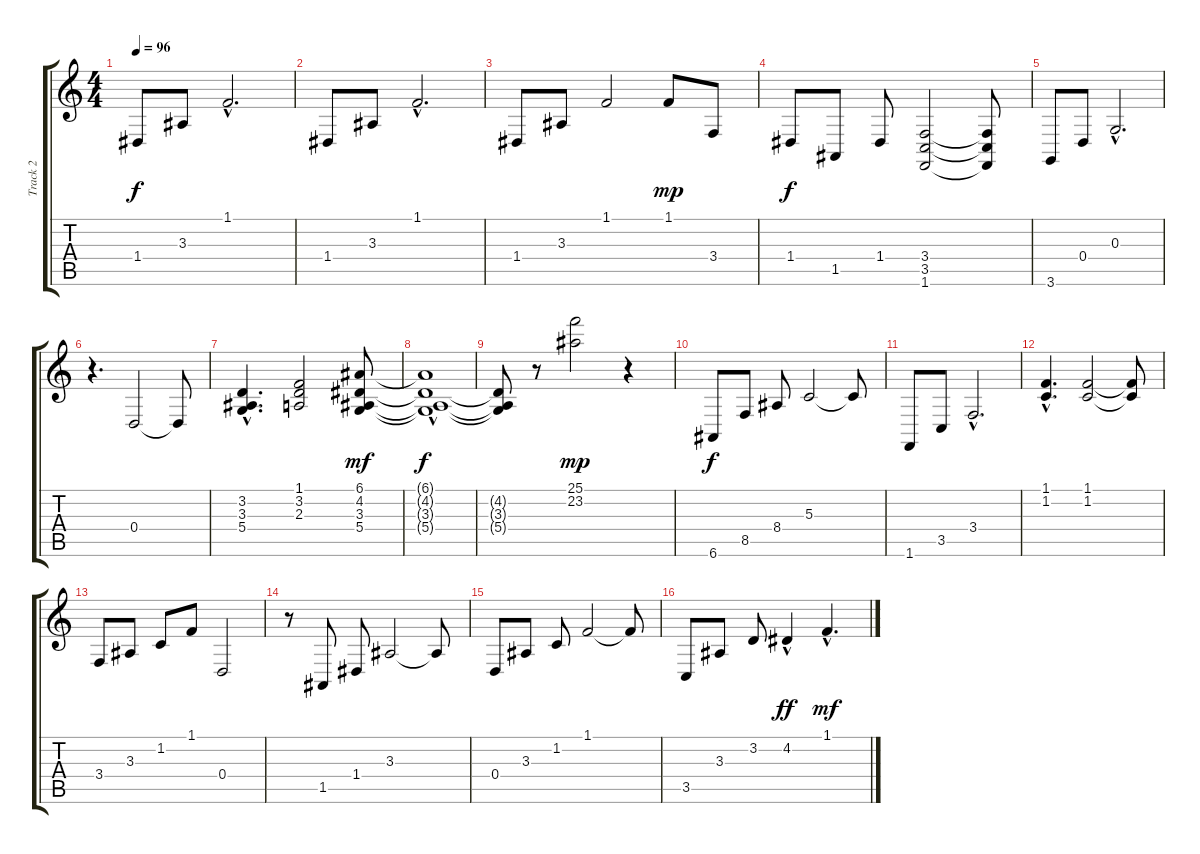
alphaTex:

\track ("Track 2" "Track 2") {instrument acousticgrandpiano}
\staff {score tabs}
\tuning (E4 B3 G3 D3 A2 E2) {hide}
\ts (4 4)
\tempo 96
\clef g2
\ks c
1.4.8{dy f instrument acousticgrandpiano} 3.3.8 1.1{hac}.2{d} |
1.4.8 3.3.8 1.1{hac}.2{d} |
1.4.8 3.3.8 1.1.2 1.1.8{dy mp} 3.4.8 |
1.4.8{dy f} 1.5.8 1.4.8 (3.4 3.5 1.6).2 (3.4{t} 3.5{t} 1.6{t}).8 |
3.6.8 0.4.8 0.3{hac}.2{d} |
r.4{d} 0.4.2 0.4{t}.8 |
(3.2{hac} 3.3{hac} 5.4{hac}).4{d} (1.1 3.2 2.3).2 (6.1 4.2 3.3 5.4).8{dy mf} |
(6.1{hac t} 4.2{t} 3.3{t} 5.4{t}).1{dy f} |
(4.2{t} 3.3{t} 5.4{t}).8 r.8 (25.1 23.2).2{dy mp} r.4 |
6.6.8{dy f} 8.5.8 8.4.8 5.3.2 5.3{t}.8 |
1.6.8 3.5.8 3.4{hac}.2{d} |
(1.1{hac} 1.2{hac}).4{d} (1.1 1.2).2 (1.1{t} 1.2{t}).8 |
3.4.8 3.3.8 1.2.8 1.1.8 0.4.2 |
r.8 1.5.8 1.4.8 3.3.2 3.3{t}.8 |
0.4.8 3.3.8 1.2.8 1.1.2 1.1{t}.8 |
3.5.8 3.3.8 3.2.8 4.2{hac}.4{dy ff} 1.1{hac}.4{d dy mf}
